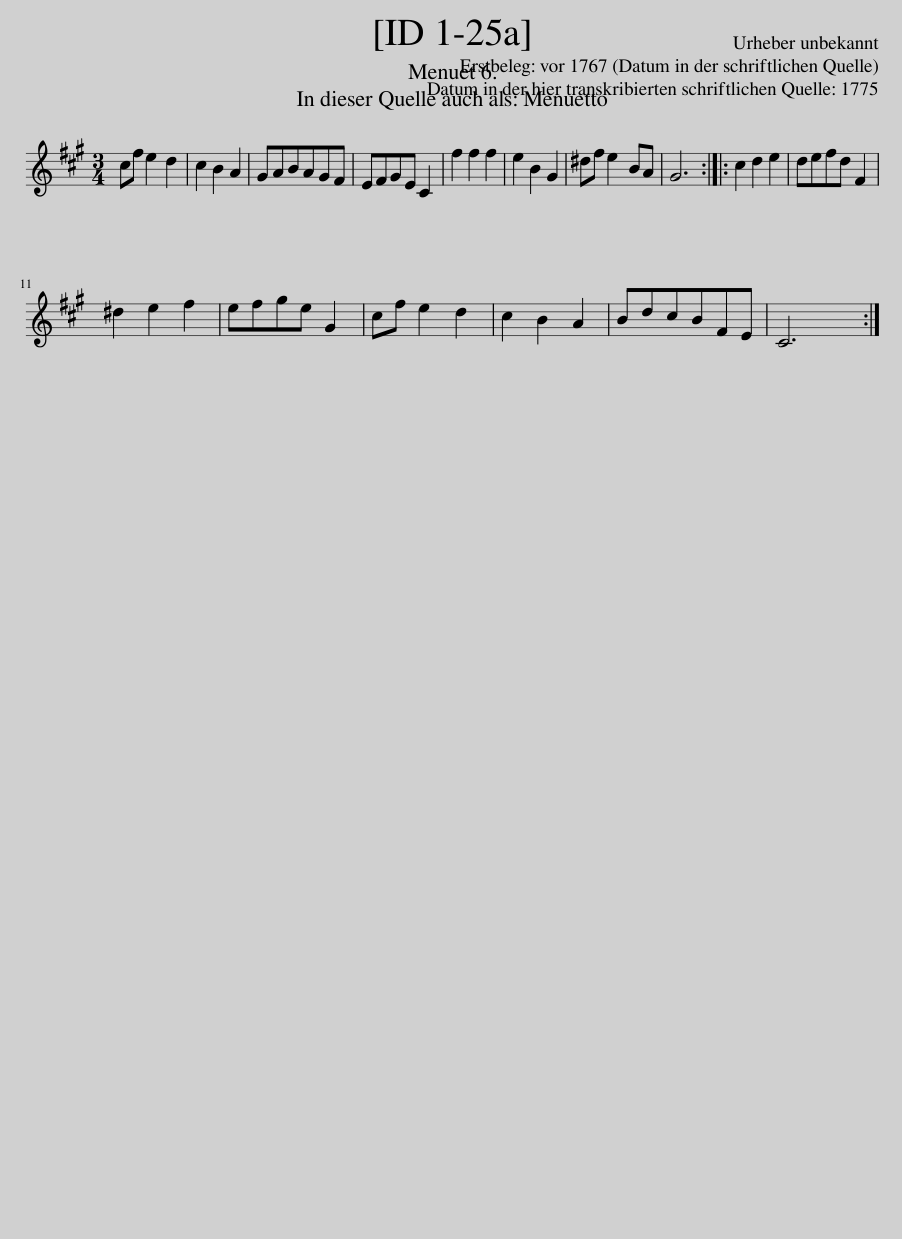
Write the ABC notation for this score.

X:1
L:1/8
M:3/4
I:linebreak $
K:A
V:1 treble
V:1
 cf e2 d2 | c2 B2 A2 | GABAGF | EFGE C2 | f2 f2 f2 | %5
 e2 B2 G2 | ^df e2 BA | G6 :: c2 d2 e2 | defd F2 |$ %10
 ^d2 e2 f2 | efge G2 | cf e2 d2 | c2 B2 A2 | BdcBFE | %15
 C6 :| %16
